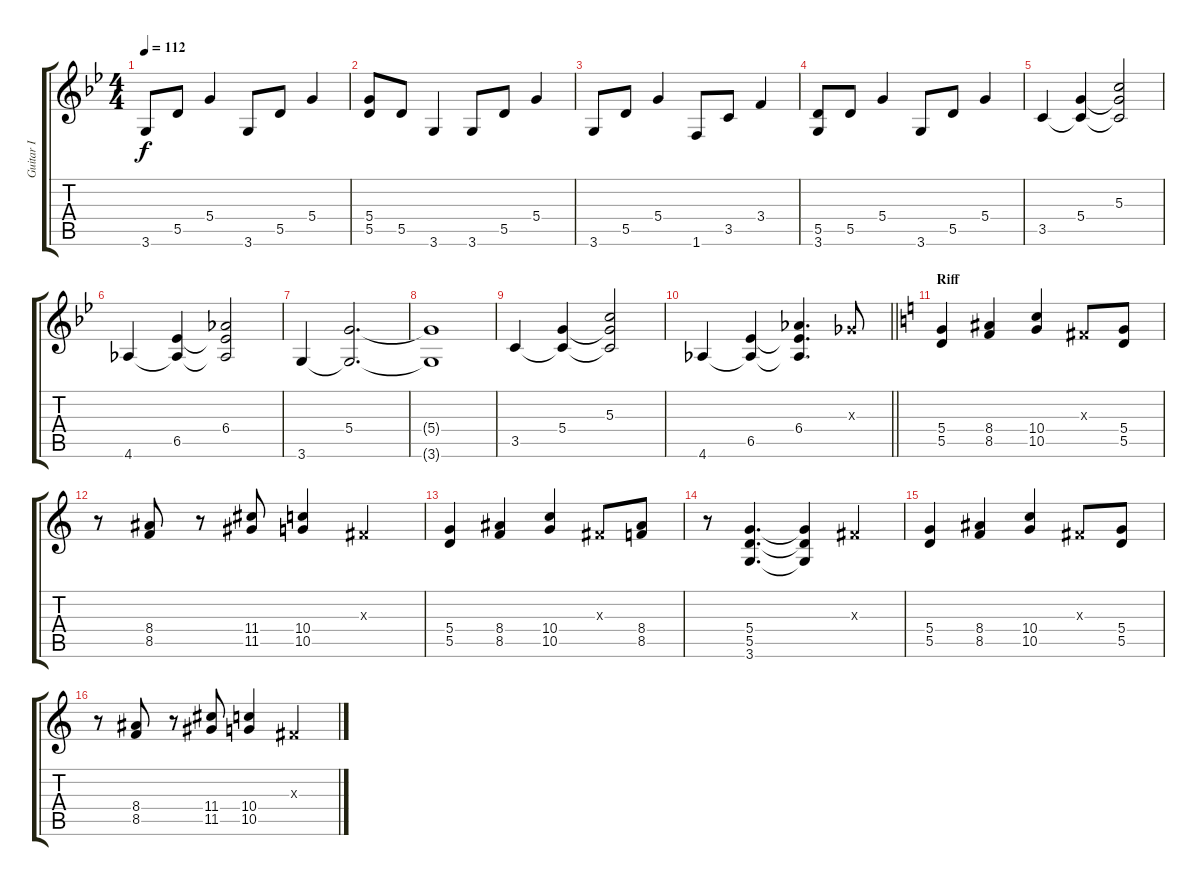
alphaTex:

\track ("Guitar I" "Guitar I") {instrument overdrivenguitar}
\staff {score tabs}
\tuning (E4 B3 G3 D3 A2 E2) {hide}
\ts (4 4)
\tempo 112
\clef g2
\ks bb
3.6.8{dy f} 5.5.8 5.4.4 3.6.8 5.5.8 5.4.4 |
(5.4 5.5).8 5.5.8 3.6.4 3.6.8 5.5.8 5.4.4 |
3.6.8 5.5.8 5.4.4 1.6.8 3.5.8 3.4.4 |
(5.5 3.6).8 5.5.8 5.4.4 3.6.8 5.5.8 5.4.4 |
3.5.4 (5.4 3.5{t}).4 (5.3 5.4{t} 3.5{t}).2 |
4.6.4 (6.5 4.6{t}).4 (6.4 6.5{t} 4.6{t}).2 |
3.6.4 (5.4 3.6{t}).2{d} |
(5.4{t} 3.6{t}).1 |
3.5.4 (5.4 3.5{t}).4 (5.3 5.4{t} 3.5{t}).2 |
\barLineRight lightlight
4.6.4 (6.5 4.6{t}).4 (6.4 6.5{t} 4.6{t}).4{d} -1.3{x}.8 |
\section ("" "Riff")
\ks c
(5.4 5.5).4 (8.4 8.5).4 (10.4 10.5).4 -1.3{x}.8 (5.4 5.5).8 |
r.8 (8.4 8.5).8 r.8 (11.4 11.5).8 (10.4 10.5).4 -1.3{x}.4 |
(5.4 5.5).4 (8.4 8.5).4 (10.4 10.5).4 -1.3{x}.8 (8.4 8.5).8 |
r.8 (5.4 5.5 3.6).4{d} (5.4{t} 5.5{t} 3.6{t}).4 -1.3{x}.4 |
(5.4 5.5).4 (8.4 8.5).4 (10.4 10.5).4 -1.3{x}.8 (5.4 5.5).8 |
r.8 (8.4 8.5).8 r.8 (11.4 11.5).8 (10.4 10.5).4 -1.3{x}.4
